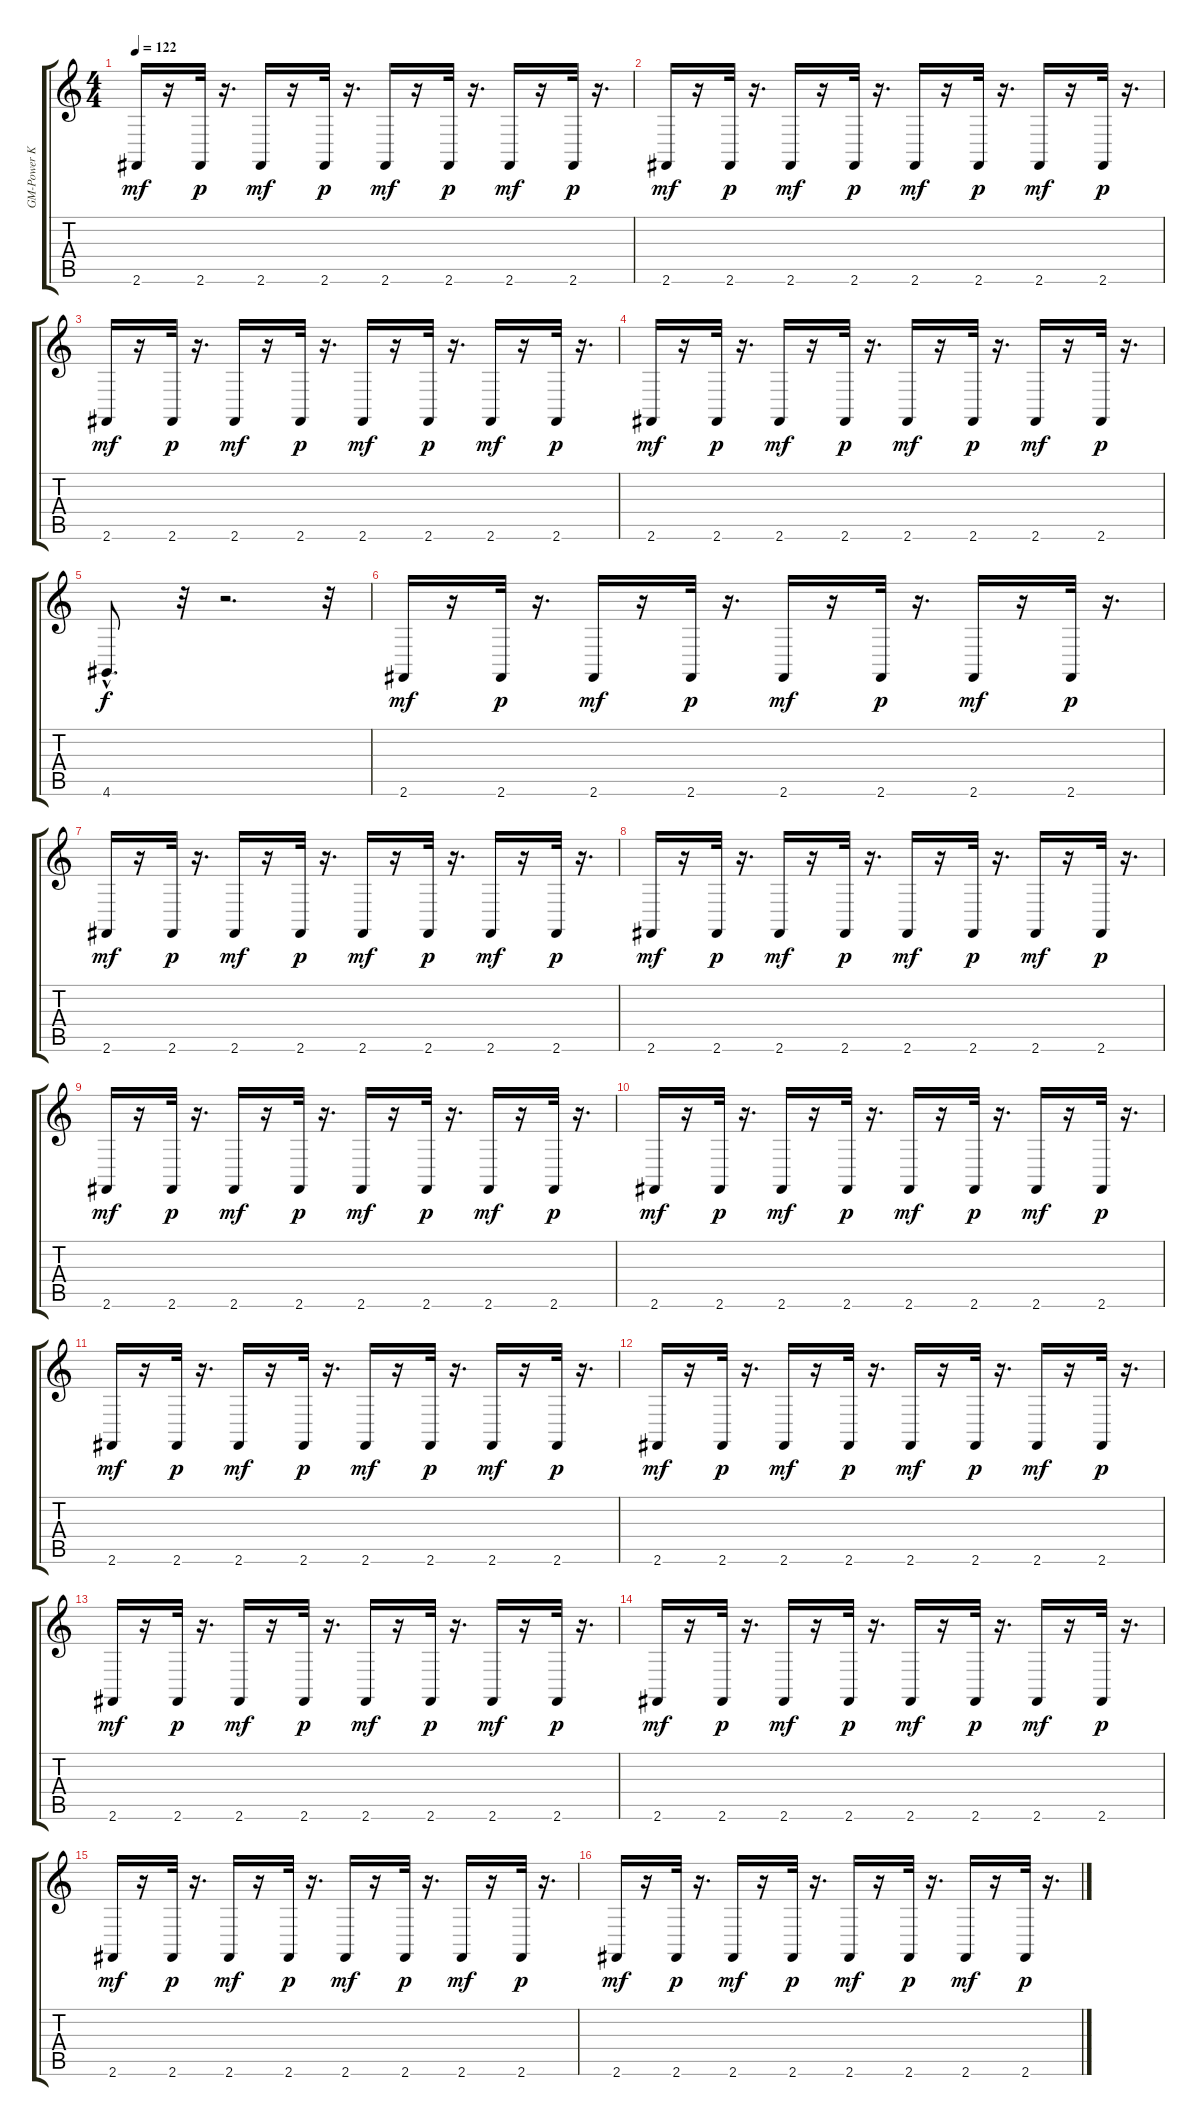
\track ("GM-Power Kit" "GM-Power K") {instrument steeldrums}
\staff {score tabs}
\tuning (E4 B3 G3 D3 A2 E2) {hide}
\ts (4 4)
\tempo 122
\clef g2
\ks c
2.6.16{dy mf} r.16 2.6.32{dy p} r.16{d} 2.6.16{dy mf} r.16 2.6.32{dy p} r.16{d} 2.6.16{dy mf} r.16 2.6.32{dy p} r.16{d} 2.6.16{dy mf} r.16 2.6.32{dy p} r.16{d} |
2.6.16{dy mf} r.16 2.6.32{dy p} r.16{d} 2.6.16{dy mf} r.16 2.6.32{dy p} r.16{d} 2.6.16{dy mf} r.16 2.6.32{dy p} r.16{d} 2.6.16{dy mf} r.16 2.6.32{dy p} r.16{d} |
2.6.16{dy mf} r.16 2.6.32{dy p} r.16{d} 2.6.16{dy mf} r.16 2.6.32{dy p} r.16{d} 2.6.16{dy mf} r.16 2.6.32{dy p} r.16{d} 2.6.16{dy mf} r.16 2.6.32{dy p} r.16{d} |
2.6.16{dy mf} r.16 2.6.32{dy p} r.16{d} 2.6.16{dy mf} r.16 2.6.32{dy p} r.16{d} 2.6.16{dy mf} r.16 2.6.32{dy p} r.16{d} 2.6.16{dy mf} r.16 2.6.32{dy p} r.16{d} |
4.6{hac}.8{d dy f} r.32 r.2{d} r.32 |
2.6.16{dy mf} r.16 2.6.32{dy p} r.16{d} 2.6.16{dy mf} r.16 2.6.32{dy p} r.16{d} 2.6.16{dy mf} r.16 2.6.32{dy p} r.16{d} 2.6.16{dy mf} r.16 2.6.32{dy p} r.16{d} |
2.6.16{dy mf} r.16 2.6.32{dy p} r.16{d} 2.6.16{dy mf} r.16 2.6.32{dy p} r.16{d} 2.6.16{dy mf} r.16 2.6.32{dy p} r.16{d} 2.6.16{dy mf} r.16 2.6.32{dy p} r.16{d} |
2.6.16{dy mf} r.16 2.6.32{dy p} r.16{d} 2.6.16{dy mf} r.16 2.6.32{dy p} r.16{d} 2.6.16{dy mf} r.16 2.6.32{dy p} r.16{d} 2.6.16{dy mf} r.16 2.6.32{dy p} r.16{d} |
2.6.16{dy mf} r.16 2.6.32{dy p} r.16{d} 2.6.16{dy mf} r.16 2.6.32{dy p} r.16{d} 2.6.16{dy mf} r.16 2.6.32{dy p} r.16{d} 2.6.16{dy mf} r.16 2.6.32{dy p} r.16{d} |
2.6.16{dy mf} r.16 2.6.32{dy p} r.16{d} 2.6.16{dy mf} r.16 2.6.32{dy p} r.16{d} 2.6.16{dy mf} r.16 2.6.32{dy p} r.16{d} 2.6.16{dy mf} r.16 2.6.32{dy p} r.16{d} |
2.6.16{dy mf} r.16 2.6.32{dy p} r.16{d} 2.6.16{dy mf} r.16 2.6.32{dy p} r.16{d} 2.6.16{dy mf} r.16 2.6.32{dy p} r.16{d} 2.6.16{dy mf} r.16 2.6.32{dy p} r.16{d} |
2.6.16{dy mf} r.16 2.6.32{dy p} r.16{d} 2.6.16{dy mf} r.16 2.6.32{dy p} r.16{d} 2.6.16{dy mf} r.16 2.6.32{dy p} r.16{d} 2.6.16{dy mf} r.16 2.6.32{dy p} r.16{d} |
2.6.16{dy mf} r.16 2.6.32{dy p} r.16{d} 2.6.16{dy mf} r.16 2.6.32{dy p} r.16{d} 2.6.16{dy mf} r.16 2.6.32{dy p} r.16{d} 2.6.16{dy mf} r.16 2.6.32{dy p} r.16{d} |
2.6.16{dy mf} r.16 2.6.32{dy p} r.16{d} 2.6.16{dy mf} r.16 2.6.32{dy p} r.16{d} 2.6.16{dy mf} r.16 2.6.32{dy p} r.16{d} 2.6.16{dy mf} r.16 2.6.32{dy p} r.16{d} |
2.6.16{dy mf} r.16 2.6.32{dy p} r.16{d} 2.6.16{dy mf} r.16 2.6.32{dy p} r.16{d} 2.6.16{dy mf} r.16 2.6.32{dy p} r.16{d} 2.6.16{dy mf} r.16 2.6.32{dy p} r.16{d} |
2.6.16{dy mf} r.16 2.6.32{dy p} r.16{d} 2.6.16{dy mf} r.16 2.6.32{dy p} r.16{d} 2.6.16{dy mf} r.16 2.6.32{dy p} r.16{d} 2.6.16{dy mf} r.16 2.6.32{dy p} r.16{d}
